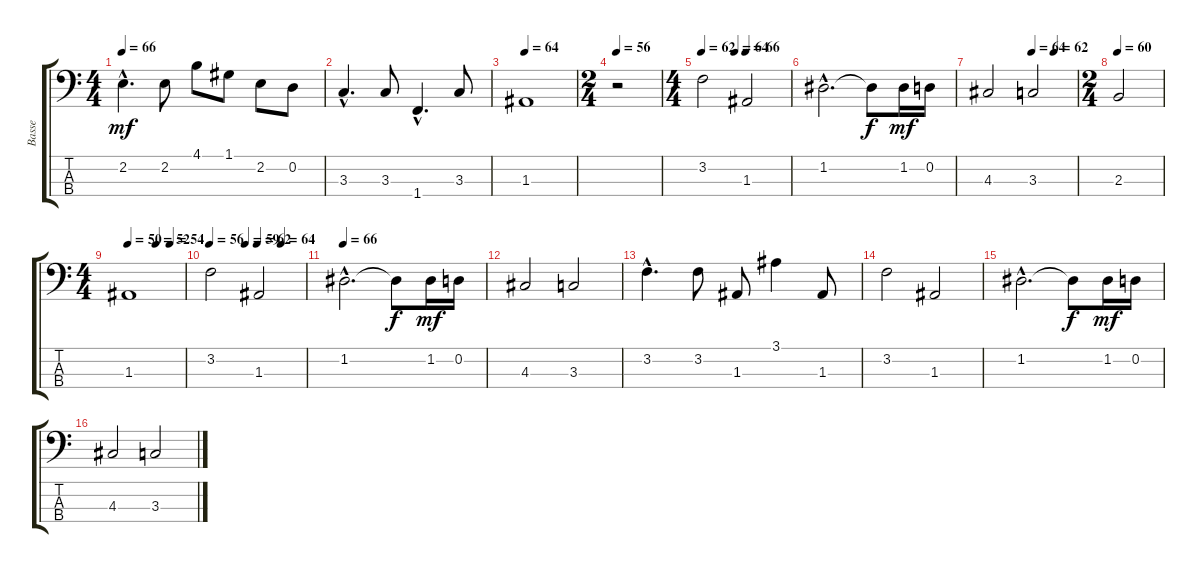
\track ("Basse" "Basse") {instrument fretlessbass}
\staff {score tabs}
\tuning (G2 D2 A1 E1) {hide}
\ts (4 4)
\tempo 66
\clef f4
\ks c
2.2{hac}.4{d dy mf} 2.2.8 4.1.8 1.1.8 2.2.8 0.2.8 |
3.3{hac}.4{d} 3.3.8 1.4{hac}.4{d} 3.3.8 |
\tempo 64
1.3.1 |
\ts (2 4)
\tempo 56
r.2 |
\ts (4 4)
\tempo 62
\tempo (64 0.375)
\tempo (66 0.5)
3.2.2 1.3.2 |
1.2{hac}.2{d} 1.2{t}.8{dy f} 1.2.16{dy mf} 0.2.16 |
\tempo (64 0.5)
\tempo (62 0.75)
4.3.2 3.3.2 |
\ts (2 4)
\tempo 60
2.3.2 |
\ts (4 4)
\tempo 50
\tempo (52 0.5)
\tempo (54 0.75)
1.3.1 |
\tempo 56
\tempo (59 0.375)
\tempo (62 0.5)
\tempo (64 0.75)
3.2.2 1.3.2 |
\tempo 66
1.2{hac}.2{d} 1.2{t}.8{dy f} 1.2.16{dy mf} 0.2.16 |
4.3.2 3.3.2 |
3.2{hac}.4{d} 3.2.8 1.3.8 3.1.4 1.3.8 |
3.2.2 1.3.2 |
1.2{hac}.2{d} 1.2{t}.8{dy f} 1.2.16{dy mf} 0.2.16 |
4.3.2 3.3.2
